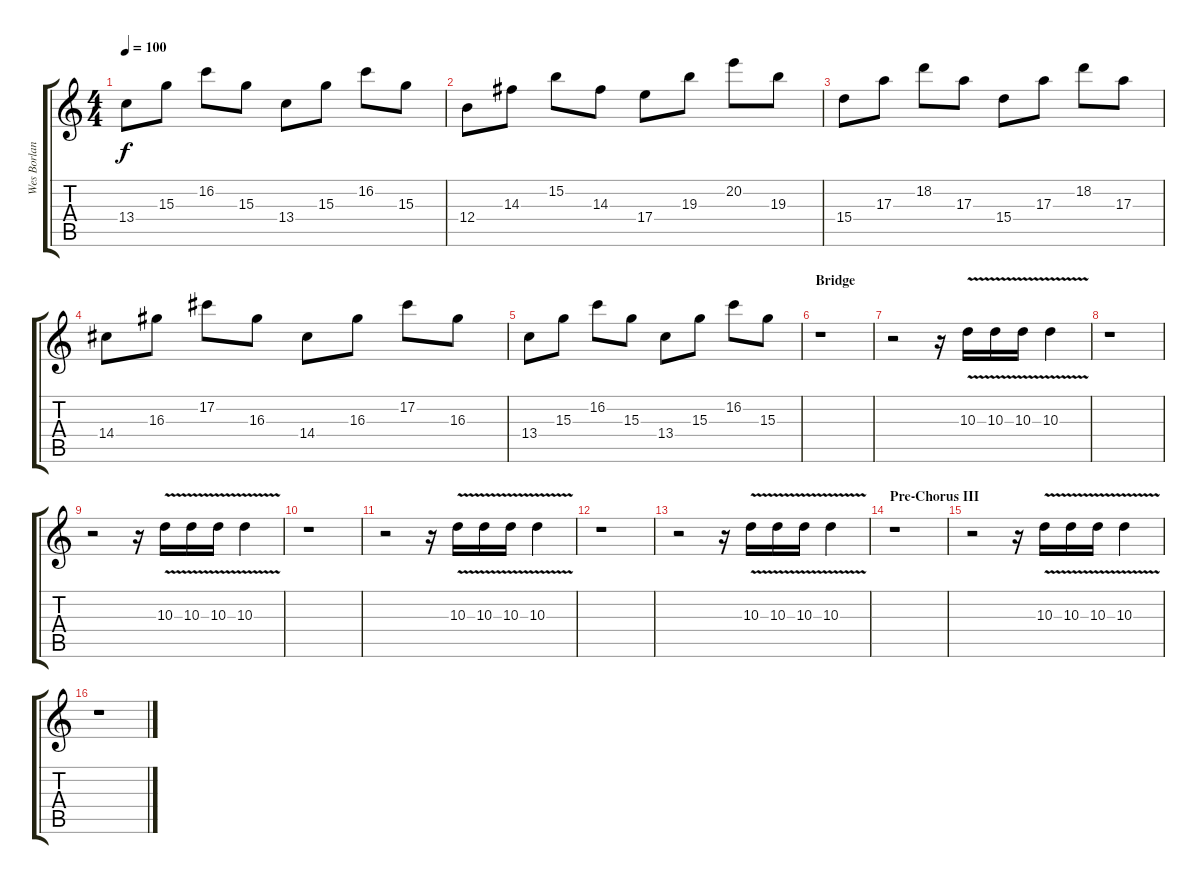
\track ("Wes Borland - Light Distortion" "Wes Borlan") {instrument overdrivenguitar}
\staff {score tabs}
\tuning (Db4 Ab3 E3 B2 Gb2 B1) {hide}
\ts (4 4)
\tempo 100
\clef g2
\ks c
13.4.8{dy f} 15.3.8 16.2.8 15.3.8 13.4.8 15.3.8 16.2.8 15.3.8 |
12.4.8 14.3.8 15.2.8 14.3.8 17.4.8 19.3.8 20.2.8 19.3.8 |
15.4.8 17.3.8 18.2.8 17.3.8 15.4.8 17.3.8 18.2.8 17.3.8 |
14.4.8 16.3.8 17.2.8 16.3.8 14.4.8 16.3.8 17.2.8 16.3.8 |
13.4.8 15.3.8 16.2.8 15.3.8 13.4.8 15.3.8 16.2.8 15.3.8 |
\section ("" "Bridge")
r.1 |
r.2 r.16 10.3{v}.16 10.3{v}.16 10.3{v}.16 10.3{v}.4 |
r.1 |
r.2 r.16 10.3{v}.16 10.3{v}.16 10.3{v}.16 10.3{v}.4 |
r.1 |
r.2 r.16 10.3{v}.16 10.3{v}.16 10.3{v}.16 10.3{v}.4 |
r.1 |
r.2 r.16 10.3{v}.16 10.3{v}.16 10.3{v}.16 10.3{v}.4 |
\section ("" "Pre-Chorus III")
r.1 |
r.2 r.16 10.3{v}.16 10.3{v}.16 10.3{v}.16 10.3{v}.4 |
r.1
